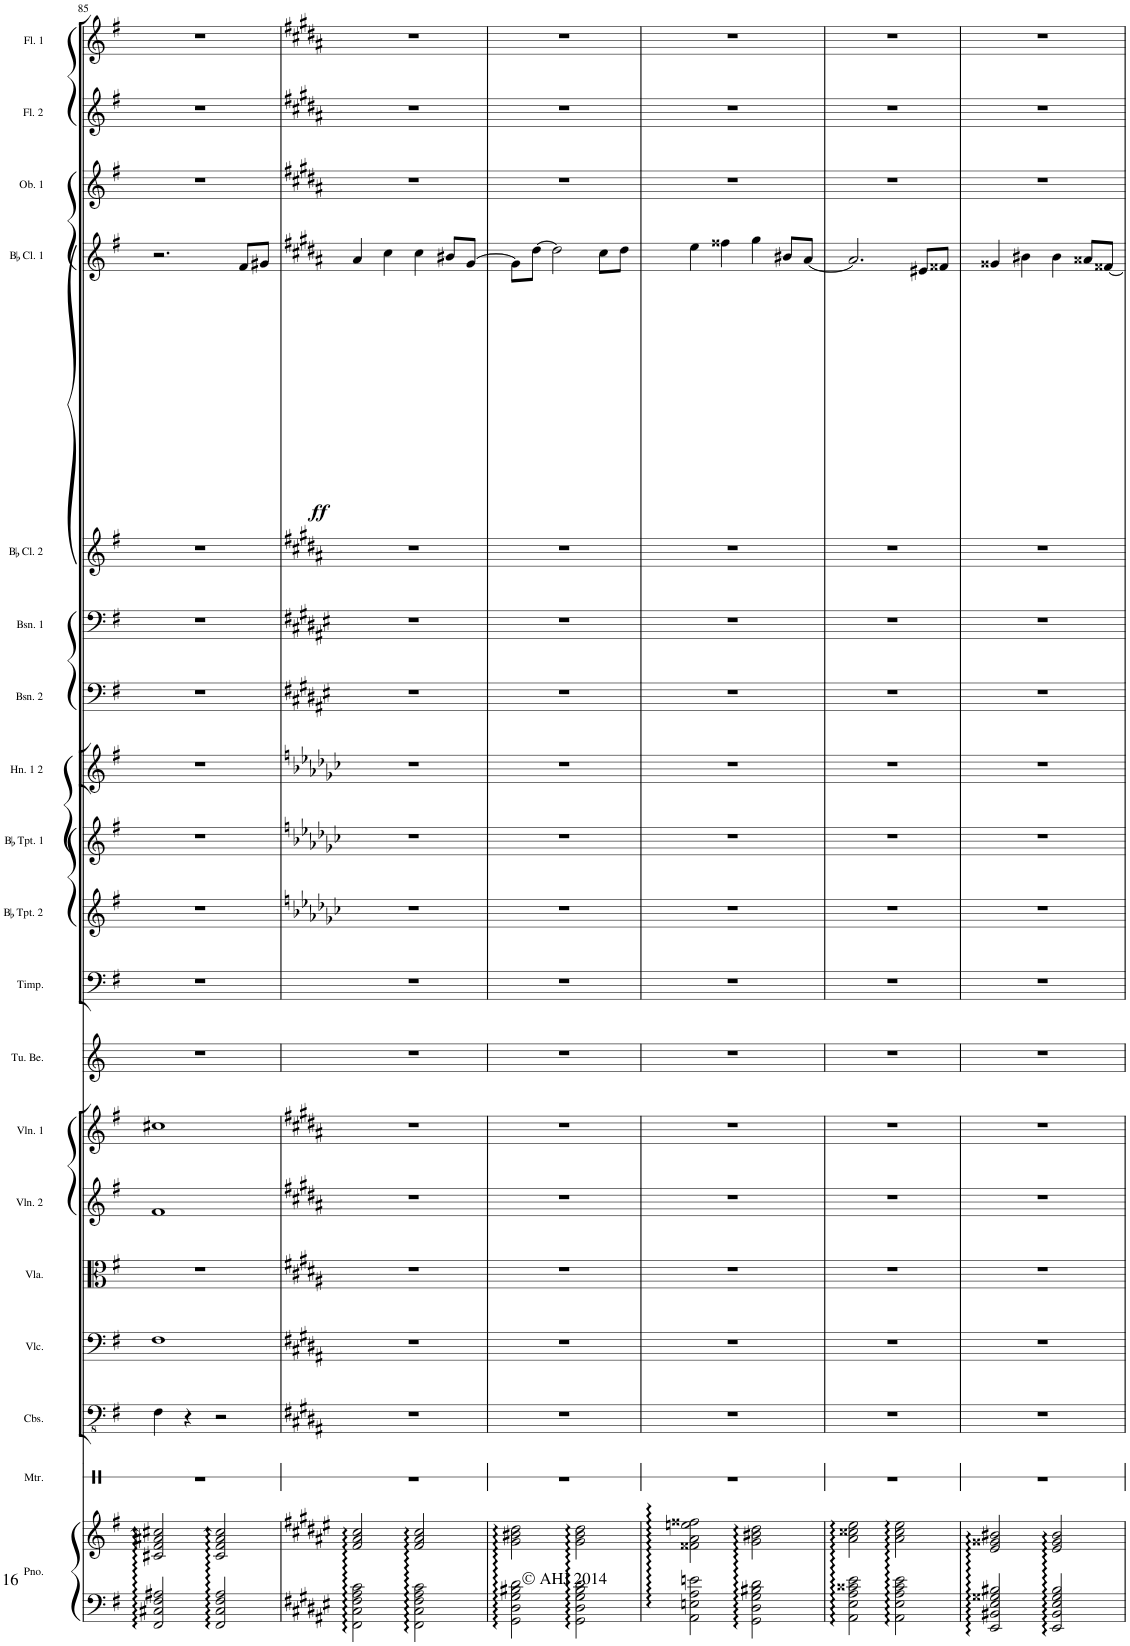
**kern	**kern	**kern	**kern	**kern	**kern	**kern	**kern	**kern	**kern	**kern	**kern	**kern	**kern	**kern	**kern	**kern	**dynam	**kern	**kern	**kern
*part19	*part19	*part18	*part17	*part16	*part15	*part14	*part13	*part12	*part11	*part10	*part9	*part8	*part7	*part6	*part5	*part4	*part4	*part3	*part2	*part1
*staff20	*staff19	*staff18	*staff17	*staff16	*staff15	*staff14	*staff13	*staff12	*staff11	*staff10	*staff9	*staff8	*staff7	*staff6	*staff5	*staff4	*staff4	*staff3	*staff2	*staff1
*I"Piano	*	*I"Metronome	*I"Contrabass	*I"Violoncello	*I"Viola	*I"Violin 2	*I"Violin 1	*I"Tubular Bells	*I"Timpani	*I"BaccidentalFlat Trumpet 2	*I"BaccidentalFlat Trumpet 1	*I"Horn 1 2	*I"Bassoon 2	*I"Bassoon 1	*I"BaccidentalFlat Clarinet 2	*I"BaccidentalFlat Clarinet 1	*	*I"Oboe 1	*I"Flute 2	*I"Flute 1
*I'Pno.	*	*I'Mtr.	*I'Cbs.	*I'Vlc.	*I'Vla.	*I'Vln. 2	*I'Vln. 1	*I'Tu. Be.	*I'Timp.	*I'BaccidentalFlat Tpt. 2	*I'BaccidentalFlat Tpt. 1	*I'Hn. 1 2	*I'Bsn. 2	*I'Bsn. 1	*I'BaccidentalFlat Cl. 2	*I'BaccidentalFlat Cl. 1	*	*I'Ob. 1	*I'Fl. 2	*I'Fl. 1
!!LO:PB:g=z
*clefF4	*clefG2	*clefX	*clefFv4	*clefF4	*clefC3	*clefG2	*clefG2	*clefG2	*clefF4	*clefG2	*clefG2	*clefG2	*clefF4	*clefF4	*clefG2	*clefG2	*	*clefG2	*clefG2	*clefG2
*	*	*	*	*	*	*	*	*	*	*ITrd1c2	*ITrd1c2	*ITrd4c7	*	*	*ITrd1c2	*ITrd1c2	*	*	*	*
*k[f#]	*k[f#]	*k[]	*k[f#]	*k[f#]	*k[f#]	*k[f#]	*k[f#]	*k[]	*k[f#]	*k[f#]	*k[f#]	*k[f#]	*k[f#]	*k[f#]	*k[f#]	*k[f#]	*	*k[f#]	*k[f#]	*k[f#]
*M4/4	*M4/4	*M4/4	*M4/4	*M4/4	*M4/4	*M4/4	*M4/4	*M4/4	*M4/4	*M4/4	*M4/4	*M4/4	*M4/4	*M4/4	*M4/4	*M4/4	*	*M4/4	*M4/4	*M4/4
=85	=85	=85	=85	=85	=85	=85	=85	=85	=85	=85	=85	=85	=85	=85	=85	=85	=85	=85	=85	=85
2FF#/ 2C#X/ 2F#/ 2A#X/	2c#X/ 2f#/ 2a#X/ 2cc#X/	1r	4FF#\	1F#	1r	1f#	1cc#X	1r	1r	1r	1r	1r	1r	1r	1r	2.r	.	1r	1r	1r
.	.	.	4r	.	.	.	.	.	.	.	.	.	.	.	.	.	.	.	.	.
2FF#/ 2C#/ 2F#/ 2A#/	2c#/ 2f#/ 2a#/ 2cc#/	.	2r	.	.	.	.	.	.	.	.	.	.	.	.	.	.	.	.	.
!	!	!	!	!	!	!	!	!	!	!	!	!	!	!	!	!	!LO:DY:b	!	!	!
.	.	.	.	.	.	.	.	.	.	.	.	.	.	.	.	8f#/L	ff	.	.	.
.	.	.	.	.	.	.	.	.	.	.	.	.	.	.	.	8g#X/J	.	.	.	.
=86	=86	=86	=86	=86	=86	=86	=86	=86	=86	=86	=86	=86	=86	=86	=86	=86	=86	=86	=86	=86
*k[f#c#g#d#a#e#]	*k[f#c#g#d#a#e#]	*	*k[f#c#g#d#a#]	*k[f#c#g#d#a#]	*k[f#c#g#d#a#]	*k[f#c#g#d#a#]	*k[f#c#g#d#a#]	*	*	*k[b-e-a-d-g-c-]	*k[b-e-a-d-g-c-]	*k[b-e-a-d-g-c-]	*k[f#c#g#d#a#e#]	*k[f#c#g#d#a#e#]	*k[f#c#g#d#a#]	*k[f#c#g#d#a#]	*	*k[f#c#g#d#a#]	*k[f#c#g#d#a#]	*k[f#c#g#d#a#]
2FF#\ 2C#\ 2F#\ 2A#\ 2c#\	2f#/ 2a#/ 2cc#/	1r	1r	1r	1r	1r	1r	1r	1r	1r	1r	1r	1r	1r	1r	4a#/	.	1r	1r	1r
.	.	.	.	.	.	.	.	.	.	.	.	.	.	.	.	4cc#\	.	.	.	.
2FF#\ 2C#\ 2F#\ 2A#\ 2c#\	2f#/ 2a#/ 2cc#/	.	.	.	.	.	.	.	.	.	.	.	.	.	.	4cc#\	.	.	.	.
.	.	.	.	.	.	.	.	.	.	.	.	.	.	.	.	8b#X/L	.	.	.	.
.	.	.	.	.	.	.	.	.	.	.	.	.	.	.	.	[8g#/J	.	.	.	.
=87	=87	=87	=87	=87	=87	=87	=87	=87	=87	=87	=87	=87	=87	=87	=87	=87	=87	=87	=87	=87
2GG#\ 2D#\ 2G#\ 2B#X\ 2d#\	2g#\ 2b#X\ 2dd#\	1r	1r	1r	1r	1r	1r	1r	1r	1r	1r	1r	1r	1r	1r	8g#\L]	.	1r	1r	1r
.	.	.	.	.	.	.	.	.	.	.	.	.	.	.	.	[8dd#\J	.	.	.	.
.	.	.	.	.	.	.	.	.	.	.	.	.	.	.	.	2dd#\]	.	.	.	.
2GG#\ 2D#\ 2G#\ 2B#\ 2d#\	2g#\ 2b#\ 2dd#\	.	.	.	.	.	.	.	.	.	.	.	.	.	.	.	.	.	.	.
.	.	.	.	.	.	.	.	.	.	.	.	.	.	.	.	8cc#\L	.	.	.	.
.	.	.	.	.	.	.	.	.	.	.	.	.	.	.	.	8dd#\J	.	.	.	.
=88	=88	=88	=88	=88	=88	=88	=88	=88	=88	=88	=88	=88	=88	=88	=88	=88	=88	=88	=88	=88
2AA#\ 2En\ 2A#\ 2en\	2f##X\ 2a#\ 2een\ 2ff##X\	1r	1r	1r	1r	1r	1r	1r	1r	1r	1r	1r	1r	1r	1r	4ee\	.	1r	1r	1r
.	.	.	.	.	.	.	.	.	.	.	.	.	.	.	.	4ff##X\	.	.	.	.
2GG#\ 2D#\ 2G#\ 2B#X\ 2d#\	2g#\ 2b#X\ 2dd#\	.	.	.	.	.	.	.	.	.	.	.	.	.	.	4gg#\	.	.	.	.
.	.	.	.	.	.	.	.	.	.	.	.	.	.	.	.	8b#X/L	.	.	.	.
.	.	.	.	.	.	.	.	.	.	.	.	.	.	.	.	[8a#/J	.	.	.	.
=89	=89	=89	=89	=89	=89	=89	=89	=89	=89	=89	=89	=89	=89	=89	=89	=89	=89	=89	=89	=89
2AA#\ 2E#\ 2A#\ 2c##X\ 2e#\	2a#\ 2cc##X\ 2ee#\	1r	1r	1r	1r	1r	1r	1r	1r	1r	1r	1r	1r	1r	1r	2.a#/]	.	1r	1r	1r
2AA#\ 2E#\ 2A#\ 2c##\ 2e#\	2a#\ 2cc##\ 2ee#\	.	.	.	.	.	.	.	.	.	.	.	.	.	.	.	.	.	.	.
.	.	.	.	.	.	.	.	.	.	.	.	.	.	.	.	8e#X/L	.	.	.	.
.	.	.	.	.	.	.	.	.	.	.	.	.	.	.	.	8f##X/J	.	.	.	.
=90	=90	=90	=90	=90	=90	=90	=90	=90	=90	=90	=90	=90	=90	=90	=90	=90	=90	=90	=90	=90
2EE#/ 2BB#X/ 2E#/ 2G##X/ 2B#X/	2e#/ 2g##X/ 2b#X/	1r	1r	1r	1r	1r	1r	1r	1r	1r	1r	1r	1r	1r	1r	4g##X/	.	1r	1r	1r
.	.	.	.	.	.	.	.	.	.	.	.	.	.	.	.	4b#X\	.	.	.	.
2EE#/ 2BB#/ 2E#/ 2G##/ 2B#/	2e#/ 2g##/ 2b#/	.	.	.	.	.	.	.	.	.	.	.	.	.	.	4b#\	.	.	.	.
.	.	.	.	.	.	.	.	.	.	.	.	.	.	.	.	8a##X/L	.	.	.	.
.	.	.	.	.	.	.	.	.	.	.	.	.	.	.	.	[8f##X/J	.	.	.	.
=	=	=	=	=	=	=	=	=	=	=	=	=	=	=	=	=	=	=	=	=
*-	*-	*-	*-	*-	*-	*-	*-	*-	*-	*-	*-	*-	*-	*-	*-	*-	*-	*-	*-	*-
